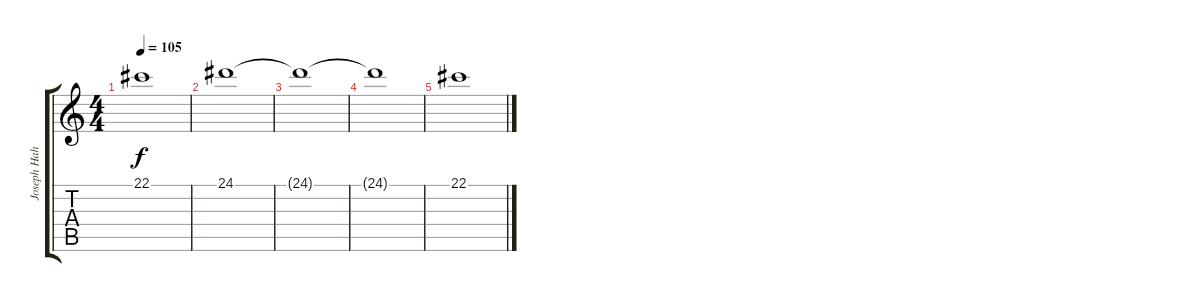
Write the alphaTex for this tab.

\track ("Joseph Hahn (Sampler)" "Joseph Hah") {instrument stringensemble1}
\staff {score tabs}
\tuning (Eb4 Bb3 Gb3 Db3 Ab2 Db2) {hide}
\ts (4 4)
\tempo 105
\clef g2
\ks c
22.1.1{dy f} |
24.1.1 |
24.1{t}.1 |
24.1{t}.1 |
22.1.1
